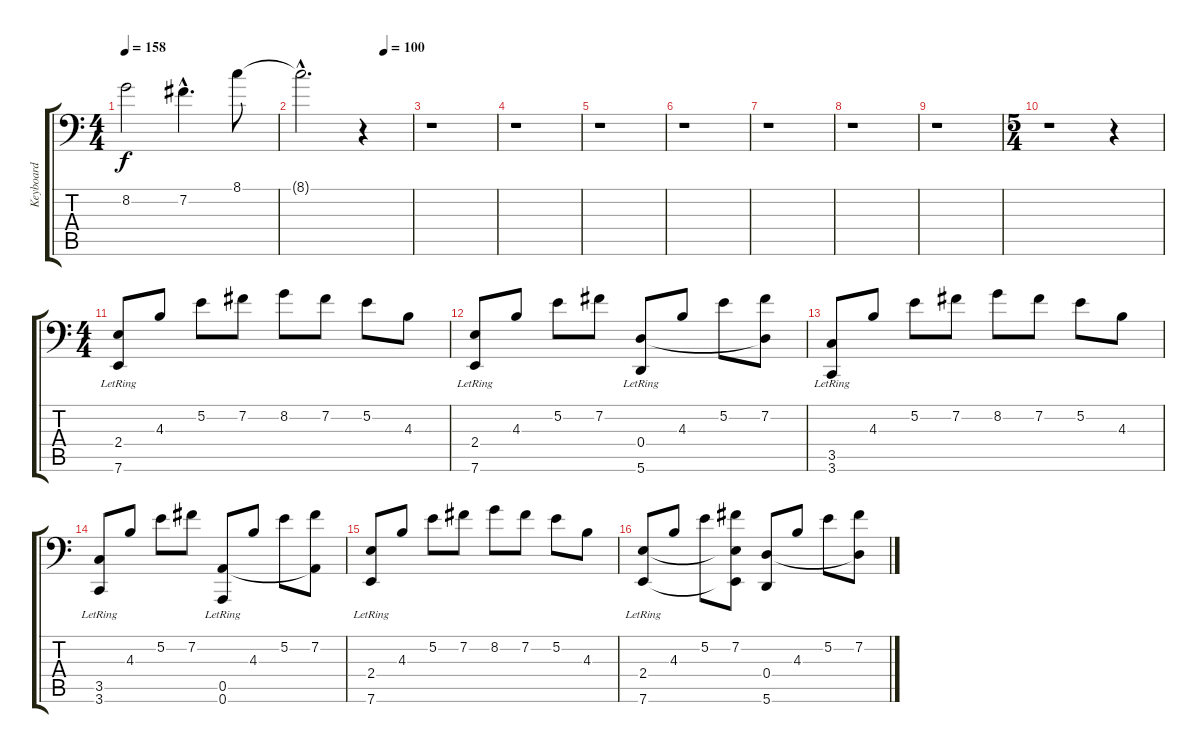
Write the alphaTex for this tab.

\track ("Keyboard" "Keyboard") {instrument stringensemble1}
\staff {score tabs}
\tuning (E4 B3 G3 D3 A2 A1) {hide}
\ts (4 4)
\tempo 158
\clef f4
\ks c
8.2.2{dy f} 7.2{hac}.4{d} 8.1.8 |
\tempo (100 0.75)
8.1{hac t}.2{d} r.4 |
r.1 |
r.1 |
r.1 |
r.1 |
r.1 |
r.1 |
r.1 |
\ts (5 4)
r.1 r.4 |
\ts (4 4)
(2.4{lr} 7.6{lr}).8{volume 16 instrument acousticgrandpiano} 4.3.8 5.2.8 7.2.8 8.2.8 7.2.8 5.2.8 4.3.8 |
(2.4{lr} 7.6{lr}).8 4.3.8 5.2.8 7.2.8 (0.4 5.6{lr}).8 4.3.8 5.2.8 (7.2 0.4{t}).8 |
(3.5{lr} 3.6{lr}).8 4.3.8 5.2.8 7.2.8 8.2.8 7.2.8 5.2.8 4.3.8 |
(3.5{lr} 3.6{lr}).8 4.3.8 5.2.8 7.2.8 (0.5 0.6{lr}).8 4.3.8 5.2.8 (7.2 0.5{t}).8 |
(2.4{lr} 7.6{lr}).8 4.3.8 5.2.8 7.2.8 8.2.8 7.2.8 5.2.8 4.3.8 |
(2.4{lr} 7.6).8 4.3.8 5.2.8 (7.2 2.4{t} 7.6{t}).8 (0.4 5.6).8 4.3.8 5.2.8 (7.2 0.4{t}).8
